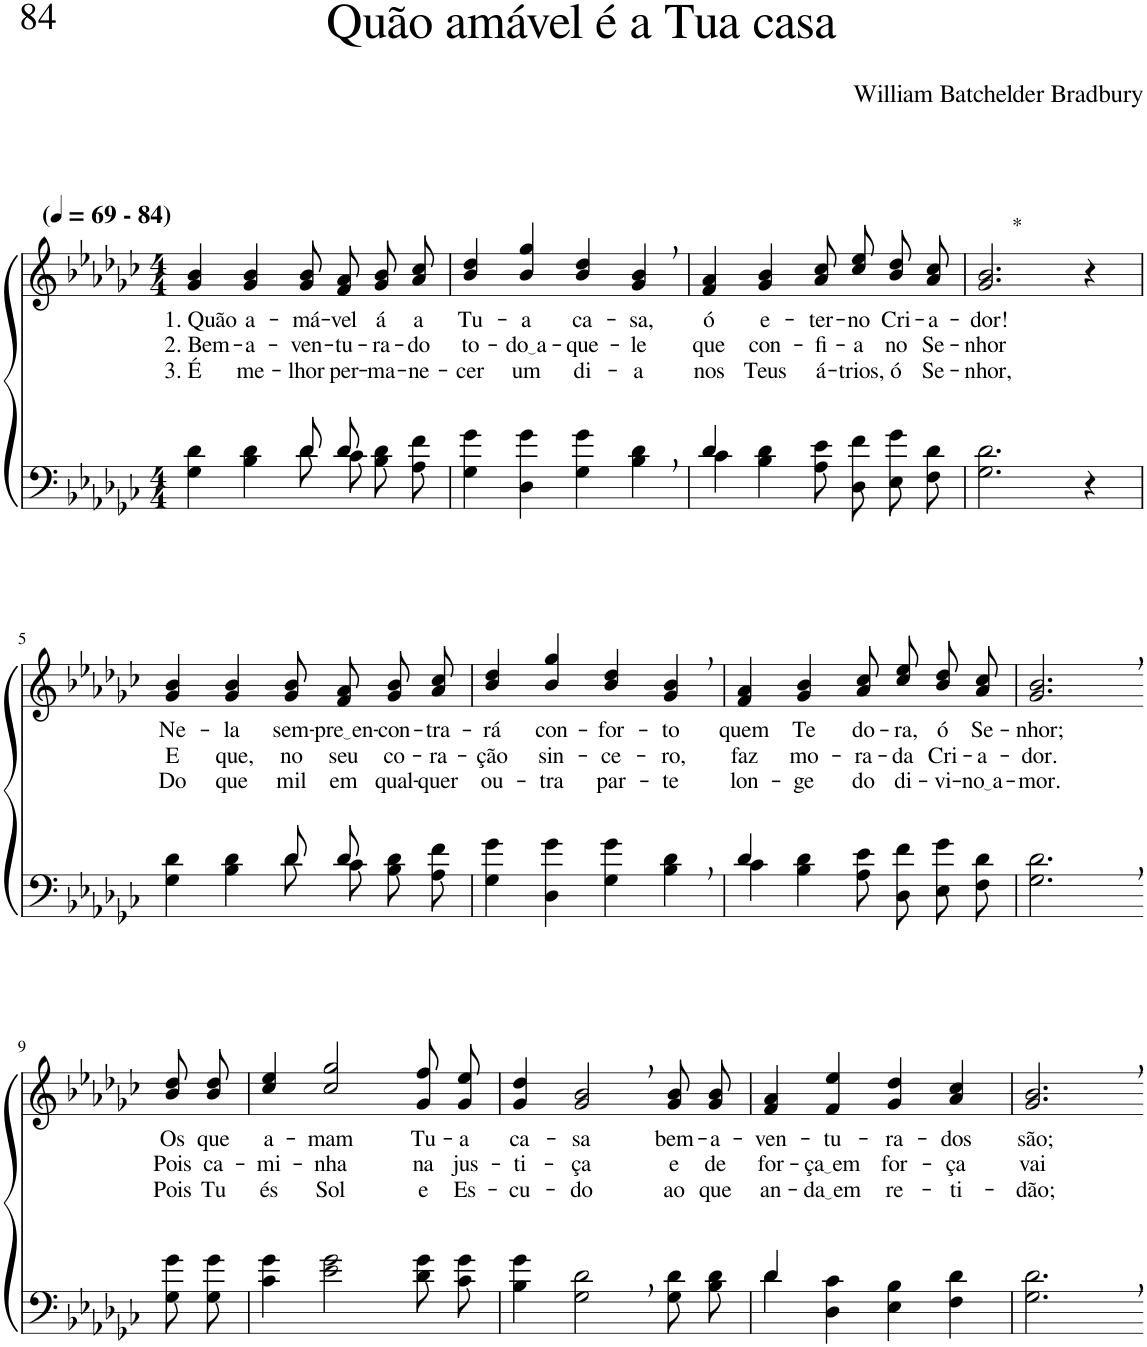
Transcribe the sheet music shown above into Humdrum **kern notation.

**kern	**kern	**text	**text	**text
*part2	*part1	*part1	*part1	*part1
*staff2	*staff1	*staff1	*staff1	*staff1
*I"Parte III e IV	*I"Parte I e II	*	*	*
*clefF4	*clefG2	*	*	*
*Trd2c3	*Trd2c3	*	*	*
*k[b-e-a-d-g-c-]	*k[b-e-a-d-g-c-]	*	*	*
*M4/4	*M4/4	*	*	*
*MM69	*MM69	*	*	*
=1	=1	=1	=1	=1
*^	*	*	*	*
!	!	!LO:TX:a:B:t=(	!	!	!
!	!	!LO:TX:a:B:t=- 84)	!	!	!
!	!	!	!LO:LY:b	!LO:LY:b	!LO:LY:b
2ryy	4G-\ 4d-\	4g-/ 4b-/	1. Quão	2. Bem-	3. É
!	!	!	!LO:LY:b	!LO:LY:b	!LO:LY:b
.	4B-\ 4d-\	4g-/ 4b-/	a-	-a-	me-
!	!	!	!LO:LY:b	!LO:LY:b	!LO:LY:b
8d-/L	8d-\L	8g-/ 8b-/L	-má-	-ven-	-lhor
!	!	!	!LO:LY:b	!LO:LY:b	!LO:LY:b
8d-/J	8c-\J	8f/ 8a-/J	-vel	-tu-	per-
!	!	!	!LO:LY:b	!LO:LY:b	!LO:LY:b
4ryy	8B-\ 8d-\L	8g-/ 8b-/L	á	-ra-	-ma-
!	!	!	!LO:LY:b	!LO:LY:b	!LO:LY:b
.	8A-\ 8f\J	8a-/ 8cc-/J	a	-do	-ne-
=2	=2	=2	=2	=2	=2
!	!	!	!LO:LY:b	!LO:LY:b	!LO:LY:b
*v	*v	*	*	*	*
4G-\ 4g-\	4b-/ 4dd-/	Tu-	to-	-cer
!	!	!LO:LY:b	!LO:LY:b	!LO:LY:b
4D-\ 4g-\	4b-/ 4gg-/	-a	do a	um
!	!	!LO:LY:b	!LO:LY:b	!LO:LY:b
4G-\ 4g-\	4b-/ 4dd-/	ca-	-que-	di-
!	!	!LO:LY:b	!LO:LY:b	!LO:LY:b
4B-\, 4d-\,	4g-/, 4b-/,	-sa,	-le	-a
=3	=3	=3	=3	=3
*^	*	*	*	*
!	!	!	!LO:LY:b	!LO:LY:b	!LO:LY:b
4d-/	4c-\	4f/ 4a-/	ó	que	nos
!	!	!	!LO:LY:b	!LO:LY:b	!LO:LY:b
2.ryy	4B-\ 4d-\	4g-/ 4b-/	e-	con-	Teus
!	!	!	!LO:LY:b	!LO:LY:b	!LO:LY:b
.	8A-\ 8e-\L	8a-\ 8cc-\L	-ter-	-fi-	á-
!	!	!	!LO:LY:b	!LO:LY:b	!LO:LY:b
.	8D-\ 8f\J	8cc-\ 8ee-\J	-no	-a	-trios,
!	!	!	!LO:LY:b	!LO:LY:b	!LO:LY:b
.	8E-\ 8g-\L	8b-\ 8dd-\L	Cri-	no	ó
!	!	!	!LO:LY:b	!LO:LY:b	!LO:LY:b
.	8F\ 8d-\J	8a-\ 8cc-\J	-a-	Se-	Se-
=4	=4	=4	=4	=4	=4
!	!	!LO:TX:a:t=*	!	!	!
!	!	!	!LO:LY:b	!LO:LY:b	!LO:LY:b
*v	*v	*	*	*	*
2.G-\ 2.d-\	2.g-/ 2.b-/	-dor!	-nhor	-nhor,
4r	4r	.	.	.
!!LO:LB:g=z
=5	=5	=5	=5	=5
*^	*	*	*	*
!	!	!	!LO:LY:b	!LO:LY:b	!LO:LY:b
2ryy	4G-\ 4d-\	4g-/ 4b-/	Ne-	E	Do
!	!	!	!LO:LY:b	!LO:LY:b	!LO:LY:b
.	4B-\ 4d-\	4g-/ 4b-/	-la	que,	que
!	!	!	!LO:LY:b	!LO:LY:b	!LO:LY:b
8d-/L	8d-\L	8g-/ 8b-/L	sem-	no	mil
!	!	!	!LO:LY:b	!LO:LY:b	!LO:LY:b
8d-/J	8c-\J	8f/ 8a-/J	pre en	seu	em
!	!	!	!LO:LY:b	!LO:LY:b	!LO:LY:b
4ryy	8B-\ 8d-\L	8g-/ 8b-/L	-con-	co-	qual-
!	!	!	!LO:LY:b	!LO:LY:b	!LO:LY:b
.	8A-\ 8f\J	8a-/ 8cc-/J	-tra-	-ra-	-quer
=6	=6	=6	=6	=6	=6
!	!	!	!LO:LY:b	!LO:LY:b	!LO:LY:b
*v	*v	*	*	*	*
4G-\ 4g-\	4b-/ 4dd-/	-rá	-ção	ou-
!	!	!LO:LY:b	!LO:LY:b	!LO:LY:b
4D-\ 4g-\	4b-/ 4gg-/	con-	sin-	-tra
!	!	!LO:LY:b	!LO:LY:b	!LO:LY:b
4G-\ 4g-\	4b-/ 4dd-/	-for-	-ce-	par-
!	!	!LO:LY:b	!LO:LY:b	!LO:LY:b
4B-\, 4d-\,	4g-/, 4b-/,	-to	-ro,	-te
=7	=7	=7	=7	=7
*^	*	*	*	*
!	!	!	!LO:LY:b	!LO:LY:b	!LO:LY:b
4d-/	4c-\	4f/ 4a-/	quem	faz	lon-
!	!	!	!LO:LY:b	!LO:LY:b	!LO:LY:b
2.ryy	4B-\ 4d-\	4g-/ 4b-/	Te	mo-	-ge
!	!	!	!LO:LY:b	!LO:LY:b	!LO:LY:b
.	8A-\ 8e-\L	8a-\ 8cc-\L	do-	-ra-	do
!	!	!	!LO:LY:b	!LO:LY:b	!LO:LY:b
.	8D-\ 8f\J	8cc-\ 8ee-\J	-ra,	-da	di-
!	!	!	!LO:LY:b	!LO:LY:b	!LO:LY:b
.	8E-\ 8g-\L	8b-\ 8dd-\L	ó	Cri-	-vi-
!	!	!	!LO:LY:b	!LO:LY:b	!LO:LY:b
.	8F\ 8d-\J	8a-\ 8cc-\J	Se-	-a-	no a
=8	=8	=8	=8	=8	=8
!	!	!	!LO:LY:b	!LO:LY:b	!LO:LY:b
*v	*v	*	*	*	*
2.G-\, 2.d-\,	2.g-/, 2.b-/,	-nhor;	-dor.	-mor.
!!LO:LB:g=z
=9-	=9-	=9-	=9-	=9-
!	!	!LO:LY:b	!LO:LY:b	!LO:LY:b
8G-\ 8g-\L	8b-\ 8dd-\L	Os	Pois	Pois
!	!	!LO:LY:b	!LO:LY:b	!LO:LY:b
8G-\ 8g-\J	8b-\ 8dd-\J	que	ca-	Tu
=10	=10	=10	=10	=10
!	!	!LO:LY:b	!LO:LY:b	!LO:LY:b
4c-\ 4g-\	4cc-/ 4ee-/	a-	-mi-	és
!	!	!LO:LY:b	!LO:LY:b	!LO:LY:b
2e-\ 2g-\	2cc-/ 2gg-/	-mam	-nha	Sol
!	!	!LO:LY:b	!LO:LY:b	!LO:LY:b
8d-\ 8g-\L	8g-\ 8ff\L	Tu-	na	e
!	!	!LO:LY:b	!LO:LY:b	!LO:LY:b
8c-\ 8g-\J	8g-\ 8ee-\J	-a	jus-	Es-
=11	=11	=11	=11	=11
!	!	!LO:LY:b	!LO:LY:b	!LO:LY:b
4B-\ 4g-\	4g-/ 4dd-/	ca-	-ti-	-cu-
!	!	!LO:LY:b	!LO:LY:b	!LO:LY:b
2G-\, 2d-\,	2g-/, 2b-/,	-sa	-ça	-do
!	!	!LO:LY:b	!LO:LY:b	!LO:LY:b
8G-\ 8d-\L	8g-/ 8b-/L	bem-	e	ao
!	!	!LO:LY:b	!LO:LY:b	!LO:LY:b
8B-\ 8d-\J	8g-/ 8b-/J	-a-	de	que
=12	=12	=12	=12	=12
*^	*	*	*	*
!	!	!	!LO:LY:b	!LO:LY:b	!LO:LY:b
4d-/	4d-\	4f/ 4a-/	-ven-	for-	an-
!	!	!	!LO:LY:b	!LO:LY:b	!LO:LY:b
2.ryy	4D-\ 4c-\	4f/ 4ee-/	-tu-	ça em	da em
!	!	!	!LO:LY:b	!LO:LY:b	!LO:LY:b
.	4E-\ 4B-\	4g-/ 4dd-/	-ra-	for-	re-
!	!	!	!LO:LY:b	!LO:LY:b	!LO:LY:b
.	4F\ 4d-\	4a-/ 4cc-/	-dos	-ça	-ti-
=13	=13	=13	=13	=13	=13
!	!	!	!LO:LY:b	!LO:LY:b	!LO:LY:b
*v	*v	*	*	*	*
2.G-\, 2.d-\,	2.g-/, 2.b-/,	são;	vai	-dão;
=-	=-	=-	=-	=-
*-	*-	*-	*-	*-
